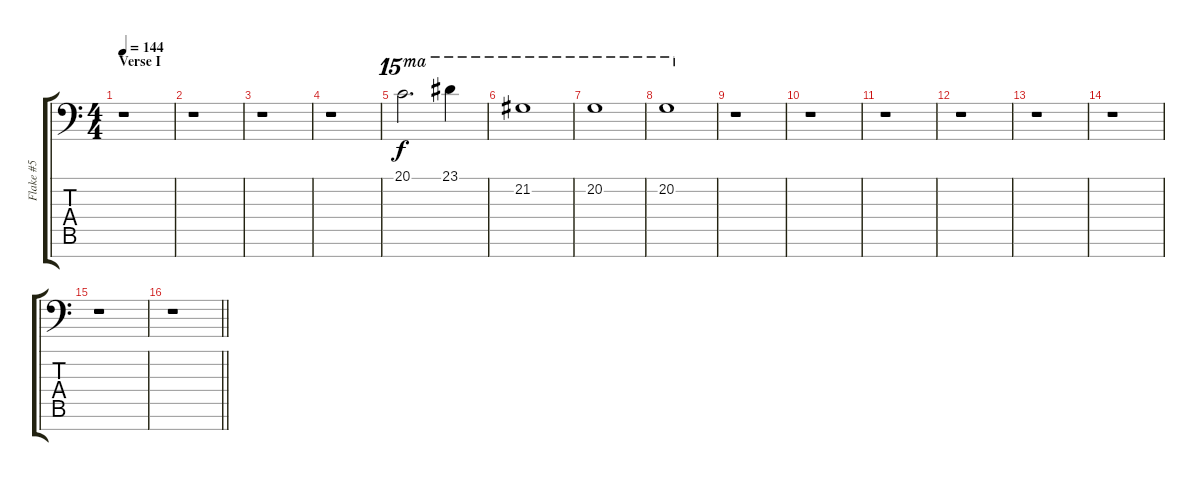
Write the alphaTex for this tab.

\track ("Flake #5" "Flake #5") {instrument pad6metallic}
\staff {score tabs}
\tuning (E4 B3 G3 D3 G0 Gb0 F0) {hide}
\ts (4 4)
\section ("" "Verse I")
\tempo 144
\clef f4
\ks c
r.1{dy fff} |
r.1 |
r.1 |
r.1 |
20.1.2{d ot 15ma dy f instrument pad7halo} 23.1.4{ot 15ma instrument pad7halo} |
21.2.1{ot 15ma instrument pad7halo} |
20.2.1{ot 15ma instrument pad7halo} |
20.2.1{ot 15ma} |
r.1 |
r.1 |
r.1 |
r.1 |
r.1 |
r.1 |
r.1 |
\barLineRight lightlight
r.1
